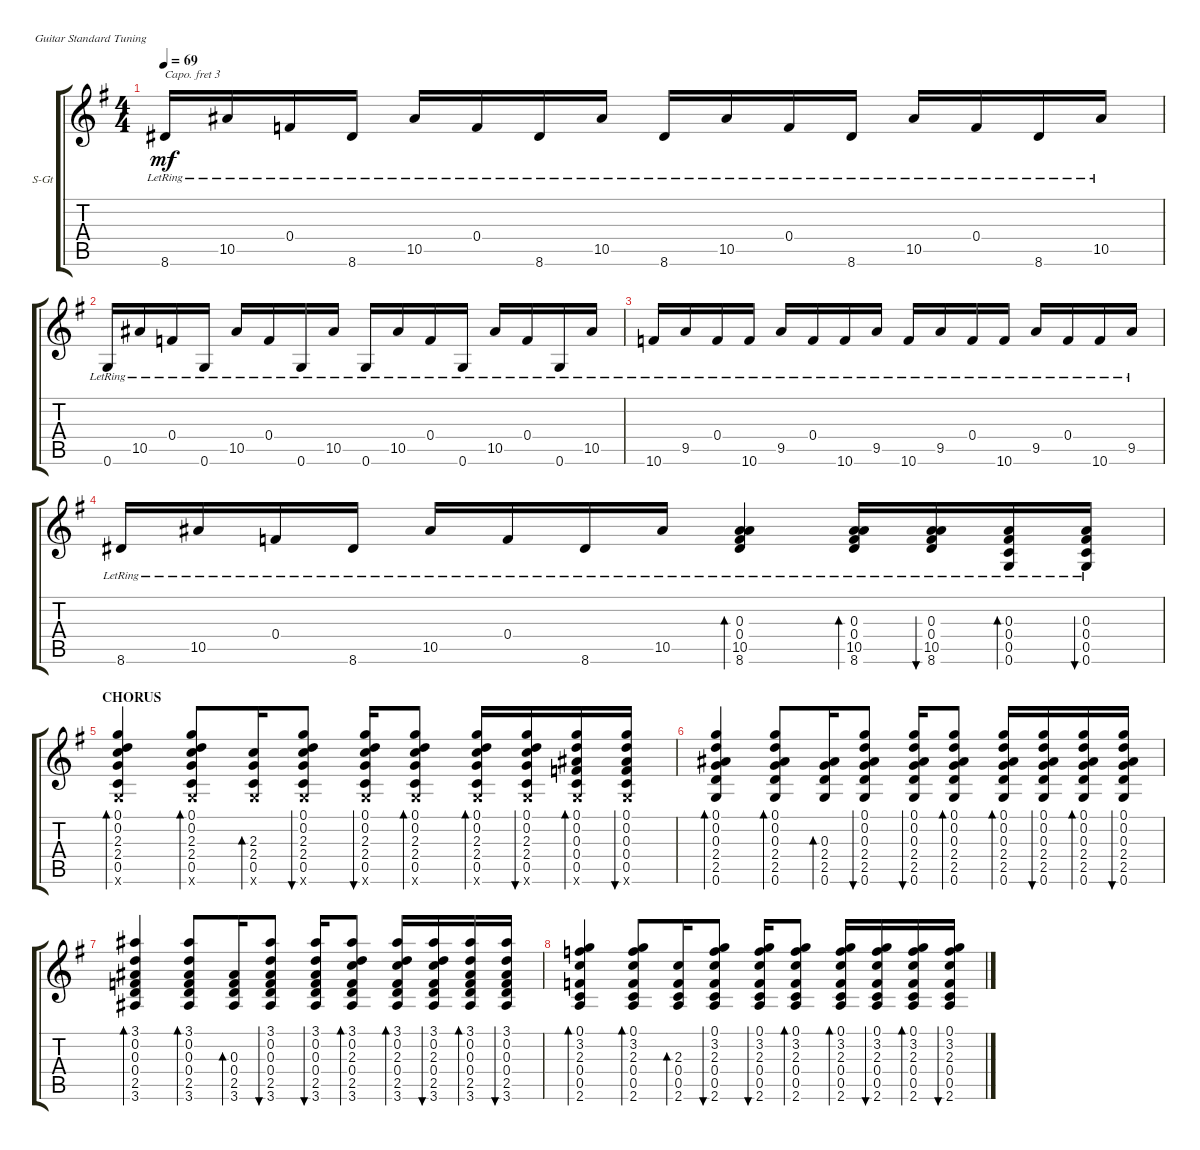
\defaultSystemsLayout 4
\bracketExtendMode groupsimilarinstruments
\firstSystemTrackNameOrientation horizontal
\otherSystemsTrackNameOrientation horizontal
\track ("Steel Guitar" "S-Gt") {instrument acousticguitarsteel}
\staff {score tabs}
\capo 3
\tuning (E4 B3 G3 D3 A2 E2)
\ts (4 4)
\tempo 69
\clef g2
\ks eminor
8.6{lr}.16{dy mf} 10.5{lr}.16 0.4{lr}.16 8.6{lr}.16 10.5{lr}.16 0.4{lr}.16 8.6{lr}.16 10.5{lr}.16 8.6{lr}.16 10.5{lr}.16 0.4{lr}.16 8.6{lr}.16 10.5{lr}.16 0.4{lr}.16 8.6{lr}.16 10.5{lr}.16 |
0.6{lr}.16 10.5{lr}.16 0.4{lr}.16 0.6{lr}.16 10.5{lr}.16 0.4{lr}.16 0.6{lr}.16 10.5{lr}.16 0.6{lr}.16 10.5{lr}.16 0.4{lr}.16 0.6{lr}.16 10.5{lr}.16 0.4{lr}.16 0.6{lr}.16 10.5{lr}.16 |
10.6{lr}.16 9.5{lr}.16 0.4{lr}.16 10.6{lr}.16 9.5{lr}.16 0.4{lr}.16 10.6{lr}.16 9.5{lr}.16 10.6{lr}.16 9.5{lr}.16 0.4{lr}.16 10.6{lr}.16 9.5{lr}.16 0.4{lr}.16 10.6{lr}.16 9.5{lr}.16 |
8.6{lr}.16 10.5{lr}.16 0.4{lr}.16 8.6{lr}.16 10.5{lr}.16 0.4{lr}.16 8.6{lr}.16 10.5{lr}.16 (8.6{lr} 10.5 0.4 0.3).4{bd 30} (8.6{lr} 10.5 0.4 0.3).16{bd 30} (8.6{lr} 10.5 0.4 0.3).16{bu 30} (0.6{lr} 0.5 0.4 0.3).16{bd 30} (0.6{lr} 0.5 0.4 0.3).16{bu 30} |
\section ("" "CHORUS")
(0.5 2.4 2.3 0.2 0.1 0.6{x}).4{bd 30} (0.5 2.4 2.3 0.2 0.1 0.6{x}).8{bd 30} (0.5 2.4 0.6{x} 2.3).16{bd 30} (0.5 2.4 2.3 0.2 0.1 0.6{x}).8{bu 30} (0.5 2.4 2.3 0.2 0.1 0.6{x}).16{bu 30} (0.5 2.4 2.3 0.6{x} 0.2 0.1).8{bd 30} (0.5 2.4 2.3 0.2 0.1 0.6{x}).16{bd 30} (0.5 2.4 2.3 0.2 0.1 0.6{x}).16{bu 30} (0.5 0.4 0.3 0.2 0.1 0.6{x}).16{bd 30} (0.5 0.4 0.3 0.2 0.1 0.6{x}).16{bu 30} |
(2.5 2.4 0.3 0.2 0.1 0.6).4{bd 30} (2.5 2.4 0.3 0.2 0.1 0.6).8{bd 30} (2.5 2.4 0.6 0.3).16{bd 30} (2.5 2.4 0.3 0.2 0.1 0.6).8{bu 30} (2.5 2.4 0.3 0.2 0.1 0.6).16{bu 30} (2.5 2.4 0.3 0.6 0.2 0.1).8{bd 30} (2.5 2.4 0.3 0.2 0.1 0.6).16{bd 30} (2.5 2.4 0.3 0.2 0.1 0.6).16{bu 30} (2.5 2.4 0.3 0.2 0.1 0.6).16{bd 30} (2.5 2.4 0.3 0.2 0.1 0.6).16{bu 30} |
(2.5 0.4 0.3 0.2 3.1 3.6).4{bd 30} (2.5 0.4 0.3 0.2 3.1 3.6).8{bd 30} (2.5 0.4 3.6 0.3).16{bd 30} (2.5 0.4 0.3 0.2 3.1 3.6).8{bu 30} (2.5 0.4 0.3 0.2 3.1 3.6).16{bu 30} (2.5 0.4 2.3 3.6 0.2 3.1).8{bd 30} (2.5 0.4 2.3 0.2 3.1 3.6).16{bd 30} (2.5 0.4 2.3 0.2 3.1 3.6).16{bu 30} (2.5 0.4 0.3 0.2 3.1 3.6).16{bd 30} (2.5 0.4 0.3 0.2 3.1 3.6).16{bu 30} |
(0.5 0.4 2.3 3.2 0.1 2.6).4{bd 30} (0.5 0.4 2.3 3.2 0.1 2.6).8{bd 30} (0.5 0.4 2.6 2.3).16{bd 30} (0.5 0.4 2.3 3.2 0.1 2.6).8{bu 30} (0.5 0.4 2.3 3.2 0.1 2.6).16{bu 30} (0.5 0.4 2.3 2.6 3.2 0.1).8{bd 30} (0.5 0.4 2.3 3.2 0.1 2.6).16{bd 30} (0.5 0.4 2.3 3.2 0.1 2.6).16{bu 30} (0.5 0.4 2.3 3.2 0.1 2.6).16{bd 30} (0.5 0.4 2.3 3.2 0.1 2.6).16{bu 30}
